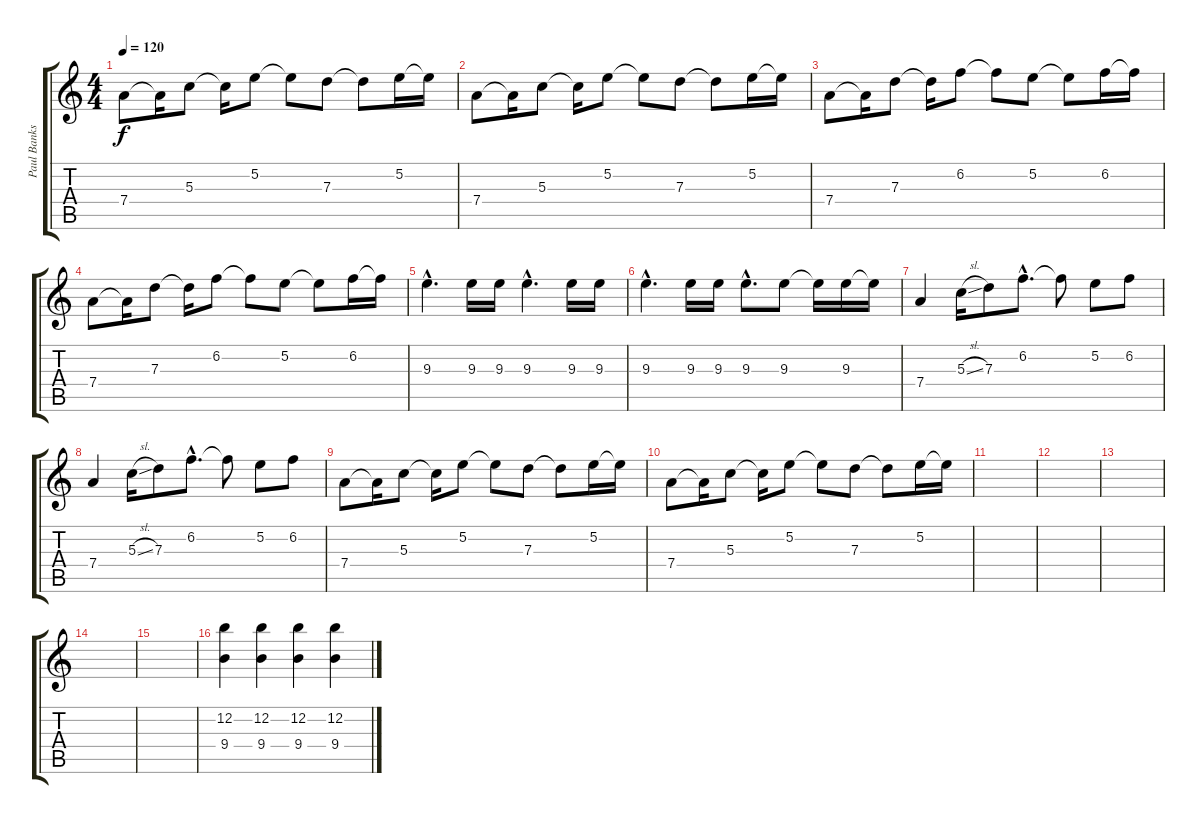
\track ("Paul Banks" "Paul Banks") {instrument overdrivenguitar}
\staff {score tabs}
\tuning (E4 B3 G3 D3 A2 E2) {hide}
\ts (4 4)
\tempo 120
\clef g2
\ks c
7.4.8{dy f} 7.4{t}.16 5.3.8 5.3{t}.16 5.2.8 5.2{t}.8 7.3.8 7.3{t}.8 5.2.16 5.2{t}.16 |
7.4.8 7.4{t}.16 5.3.8 5.3{t}.16 5.2.8 5.2{t}.8 7.3.8 7.3{t}.8 5.2.16 5.2{t}.16 |
7.4.8 7.4{t}.16 7.3.8 7.3{t}.16 6.2.8 6.2{t}.8 5.2.8 5.2{t}.8 6.2.16 6.2{t}.16 |
7.4.8 7.4{t}.16 7.3.8 7.3{t}.16 6.2.8 6.2{t}.8 5.2.8 5.2{t}.8 6.2.16 6.2{t}.16 |
9.3{hac}.4{d} 9.3.16 9.3.16 9.3{hac}.4{d} 9.3.16 9.3.16 |
9.3{hac}.4{d} 9.3.16 9.3.16 9.3{hac}.8{d} 9.3.8 9.3{t}.16 9.3.16 9.3{t}.16 |
7.4.4 5.3{sl}.16 7.3.8 6.2{hac}.8{d} 6.2{t}.8 5.2.8 6.2.8 |
7.4.4 5.3{sl}.16 7.3.8 6.2{hac}.8{d} 6.2{t}.8 5.2.8 6.2.8 |
7.4.8 7.4{t}.16 5.3.8 5.3{t}.16 5.2.8 5.2{t}.8 7.3.8 7.3{t}.8 5.2.16 5.2{t}.16 |
7.4.8 7.4{t}.16 5.3.8 5.3{t}.16 5.2.8 5.2{t}.8 7.3.8 7.3{t}.8 5.2.16 5.2{t}.16 |
|
|
|
|
|
(12.2 9.4).4 (12.2 9.4).4 (12.2 9.4).4 (12.2 9.4).4
